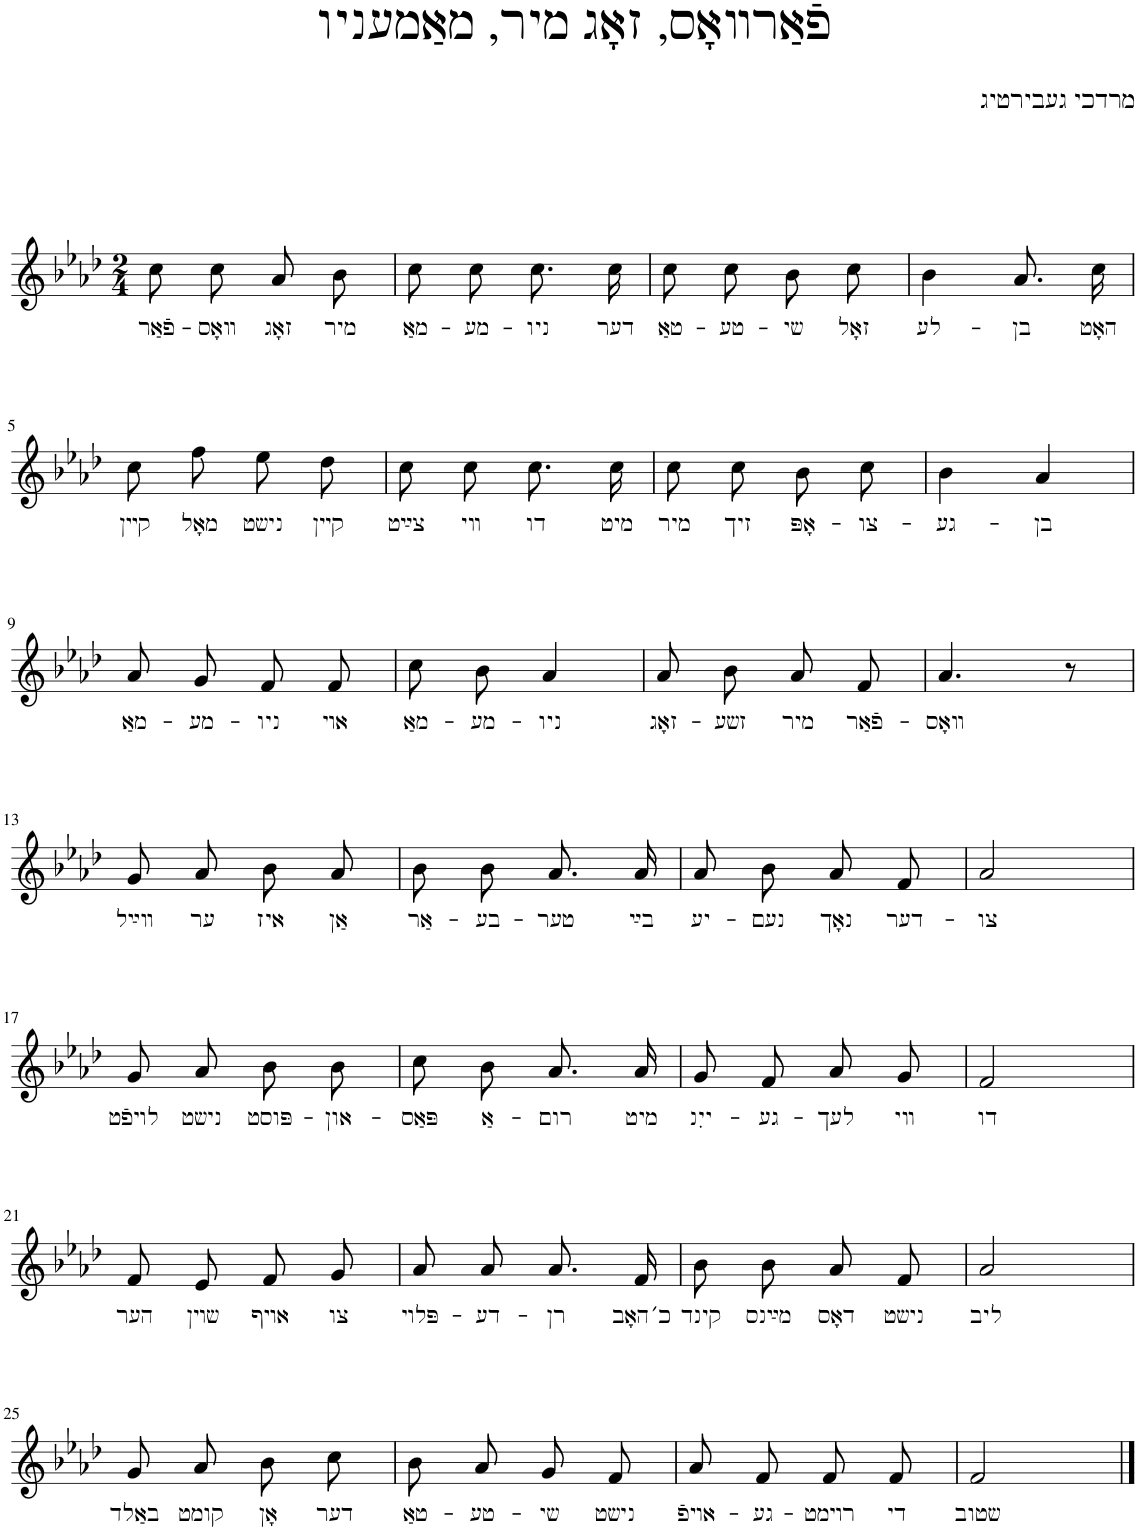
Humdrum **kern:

**kern	**text
*part1	*part1
*staff1	*staff1
*I"Piano	*
*I'Pno.	*
*clefG2	*
*k[b-e-a-d-]	*
*M2/4	*
=1	=1
!	!LO:LY:b
8cc\L	פֿאַר-
!	!LO:LY:b
8cc\J	-װאָס
!	!LO:LY:b
8a-/L	זאָג
!	!LO:LY:b
8b-/J	מיר
=2	=2
!	!LO:LY:b
8cc\L	מאַ-
!	!LO:LY:b
8cc\J	-מע-
!	!LO:LY:b
8.cc\L	-ניו
!	!LO:LY:b
16cc\Jk	דער
=3	=3
!	!LO:LY:b
8cc\L	טאַ-
!	!LO:LY:b
8cc\J	-טע-
!	!LO:LY:b
8b-\L	-שי
!	!LO:LY:b
8cc\J	זאָל
=4	=4
!	!LO:LY:b
4b-\	לע-
!	!LO:LY:b
8.a-\L	-בן
!	!LO:LY:b
16cc\Jk	האָט
!!LO:LB:g=z
=5	=5
!	!LO:LY:b
8cc\L	קײן
!	!LO:LY:b
8ff\J	מאָל
!	!LO:LY:b
8ee-\L	נישט
!	!LO:LY:b
8dd-\J	קײן
=6	=6
!	!LO:LY:b
8cc\L	צײַט
!	!LO:LY:b
8cc\J	װי
!	!LO:LY:b
8.cc\L	דו
!	!LO:LY:b
16cc\Jk	מיט
=7	=7
!	!LO:LY:b
8cc\L	מיר
!	!LO:LY:b
8cc\J	זיך
!	!LO:LY:b
8b-\L	אָפּ-
!	!LO:LY:b
8cc\J	-צו-
=8	=8
!	!LO:LY:b
4b-\	-גע-
!	!LO:LY:b
4a-/	-בן
!!LO:LB:g=z
=9	=9
!	!LO:LY:b
8a-/L	מאַ-
!	!LO:LY:b
8g/J	-מע-
!	!LO:LY:b
8f/L	-ניו
!	!LO:LY:b
8f/J	אױ
=10	=10
!	!LO:LY:b
8cc\L	מאַ-
!	!LO:LY:b
8b-\J	-מע-
!	!LO:LY:b
4a-/	-ניו
=11	=11
!	!LO:LY:b
8a-/L	זאָג-
!	!LO:LY:b
8b-/J	-זשע
!	!LO:LY:b
8a-/L	מיר
!	!LO:LY:b
8f/J	פֿאַר-
=12	=12
!	!LO:LY:b
4.a-/	-װאָס
8r	.
!!LO:LB:g=z
=13	=13
!	!LO:LY:b
8g/L	װײַל
!	!LO:LY:b
8a-/J	ער
!	!LO:LY:b
8b-/L	איז
!	!LO:LY:b
8a-/J	אַן
=14	=14
!	!LO:LY:b
8b-\L	אַר-
!	!LO:LY:b
8b-\J	-בע-
!	!LO:LY:b
8.a-/L	-טער
!	!LO:LY:b
16a-/Jk	בײַ
=15	=15
!	!LO:LY:b
8a-/L	יע-
!	!LO:LY:b
8b-/J	-נעם
!	!LO:LY:b
8a-/L	נאָך
!	!LO:LY:b
8f/J	דער-
=16	=16
!	!LO:LY:b
2a-/	-צו
!!LO:LB:g=z
=17	=17
!	!LO:LY:b
8g/L	לױפֿט
!	!LO:LY:b
8a-/J	נישט
!	!LO:LY:b
8b-\L	פּוסט-
!	!LO:LY:b
8b-\J	-און-
=18	=18
!	!LO:LY:b
8cc\L	-פּאַס
!	!LO:LY:b
8b-\J	אַ-
!	!LO:LY:b
8.a-/L	-רום
!	!LO:LY:b
16a-/Jk	מיט
=19	=19
!	!LO:LY:b
8g/L	ייׅנ-
!	!LO:LY:b
8f/J	-גע-
!	!LO:LY:b
8a-/L	-לעך
!	!LO:LY:b
8g/J	װי
=20	=20
!	!LO:LY:b
2f/	דו
!!LO:LB:g=z
=21	=21
!	!LO:LY:b
8f/L	הער
!	!LO:LY:b
8e-/J	שױן
!	!LO:LY:b
8f/L	אױף
!	!LO:LY:b
8g/J	צו
=22	=22
!	!LO:LY:b
8a-/L	פּלױ-
!	!LO:LY:b
8a-/J	-דע-
!	!LO:LY:b
8.a-/L	-רן
!	!LO:LY:b
16f/Jk	כ׳האָב
=23	=23
!	!LO:LY:b
8b-\L	קינד
!	!LO:LY:b
8b-\J	מײַנס
!	!LO:LY:b
8a-/L	דאָס
!	!LO:LY:b
8f/J	נישט
=24	=24
!	!LO:LY:b
2a-/	ליב
!!LO:LB:g=z
=25	=25
!	!LO:LY:b
8g/L	באַלד
!	!LO:LY:b
8a-/J	קומט
!	!LO:LY:b
8b-\L	אָן
!	!LO:LY:b
8cc\J	דער
=26	=26
!	!LO:LY:b
8b-/L	טאַ-
!	!LO:LY:b
8a-/J	-טע-
!	!LO:LY:b
8g/L	-שי
!	!LO:LY:b
8f/J	נישט
=27	=27
!	!LO:LY:b
8a-/L	אױפֿ-
!	!LO:LY:b
8f/J	-גע-
!	!LO:LY:b
8f/L	-רױמט
!	!LO:LY:b
8f/J	די
=28	=28
!	!LO:LY:b
2f/	שטוב
==	==
*-	*-
